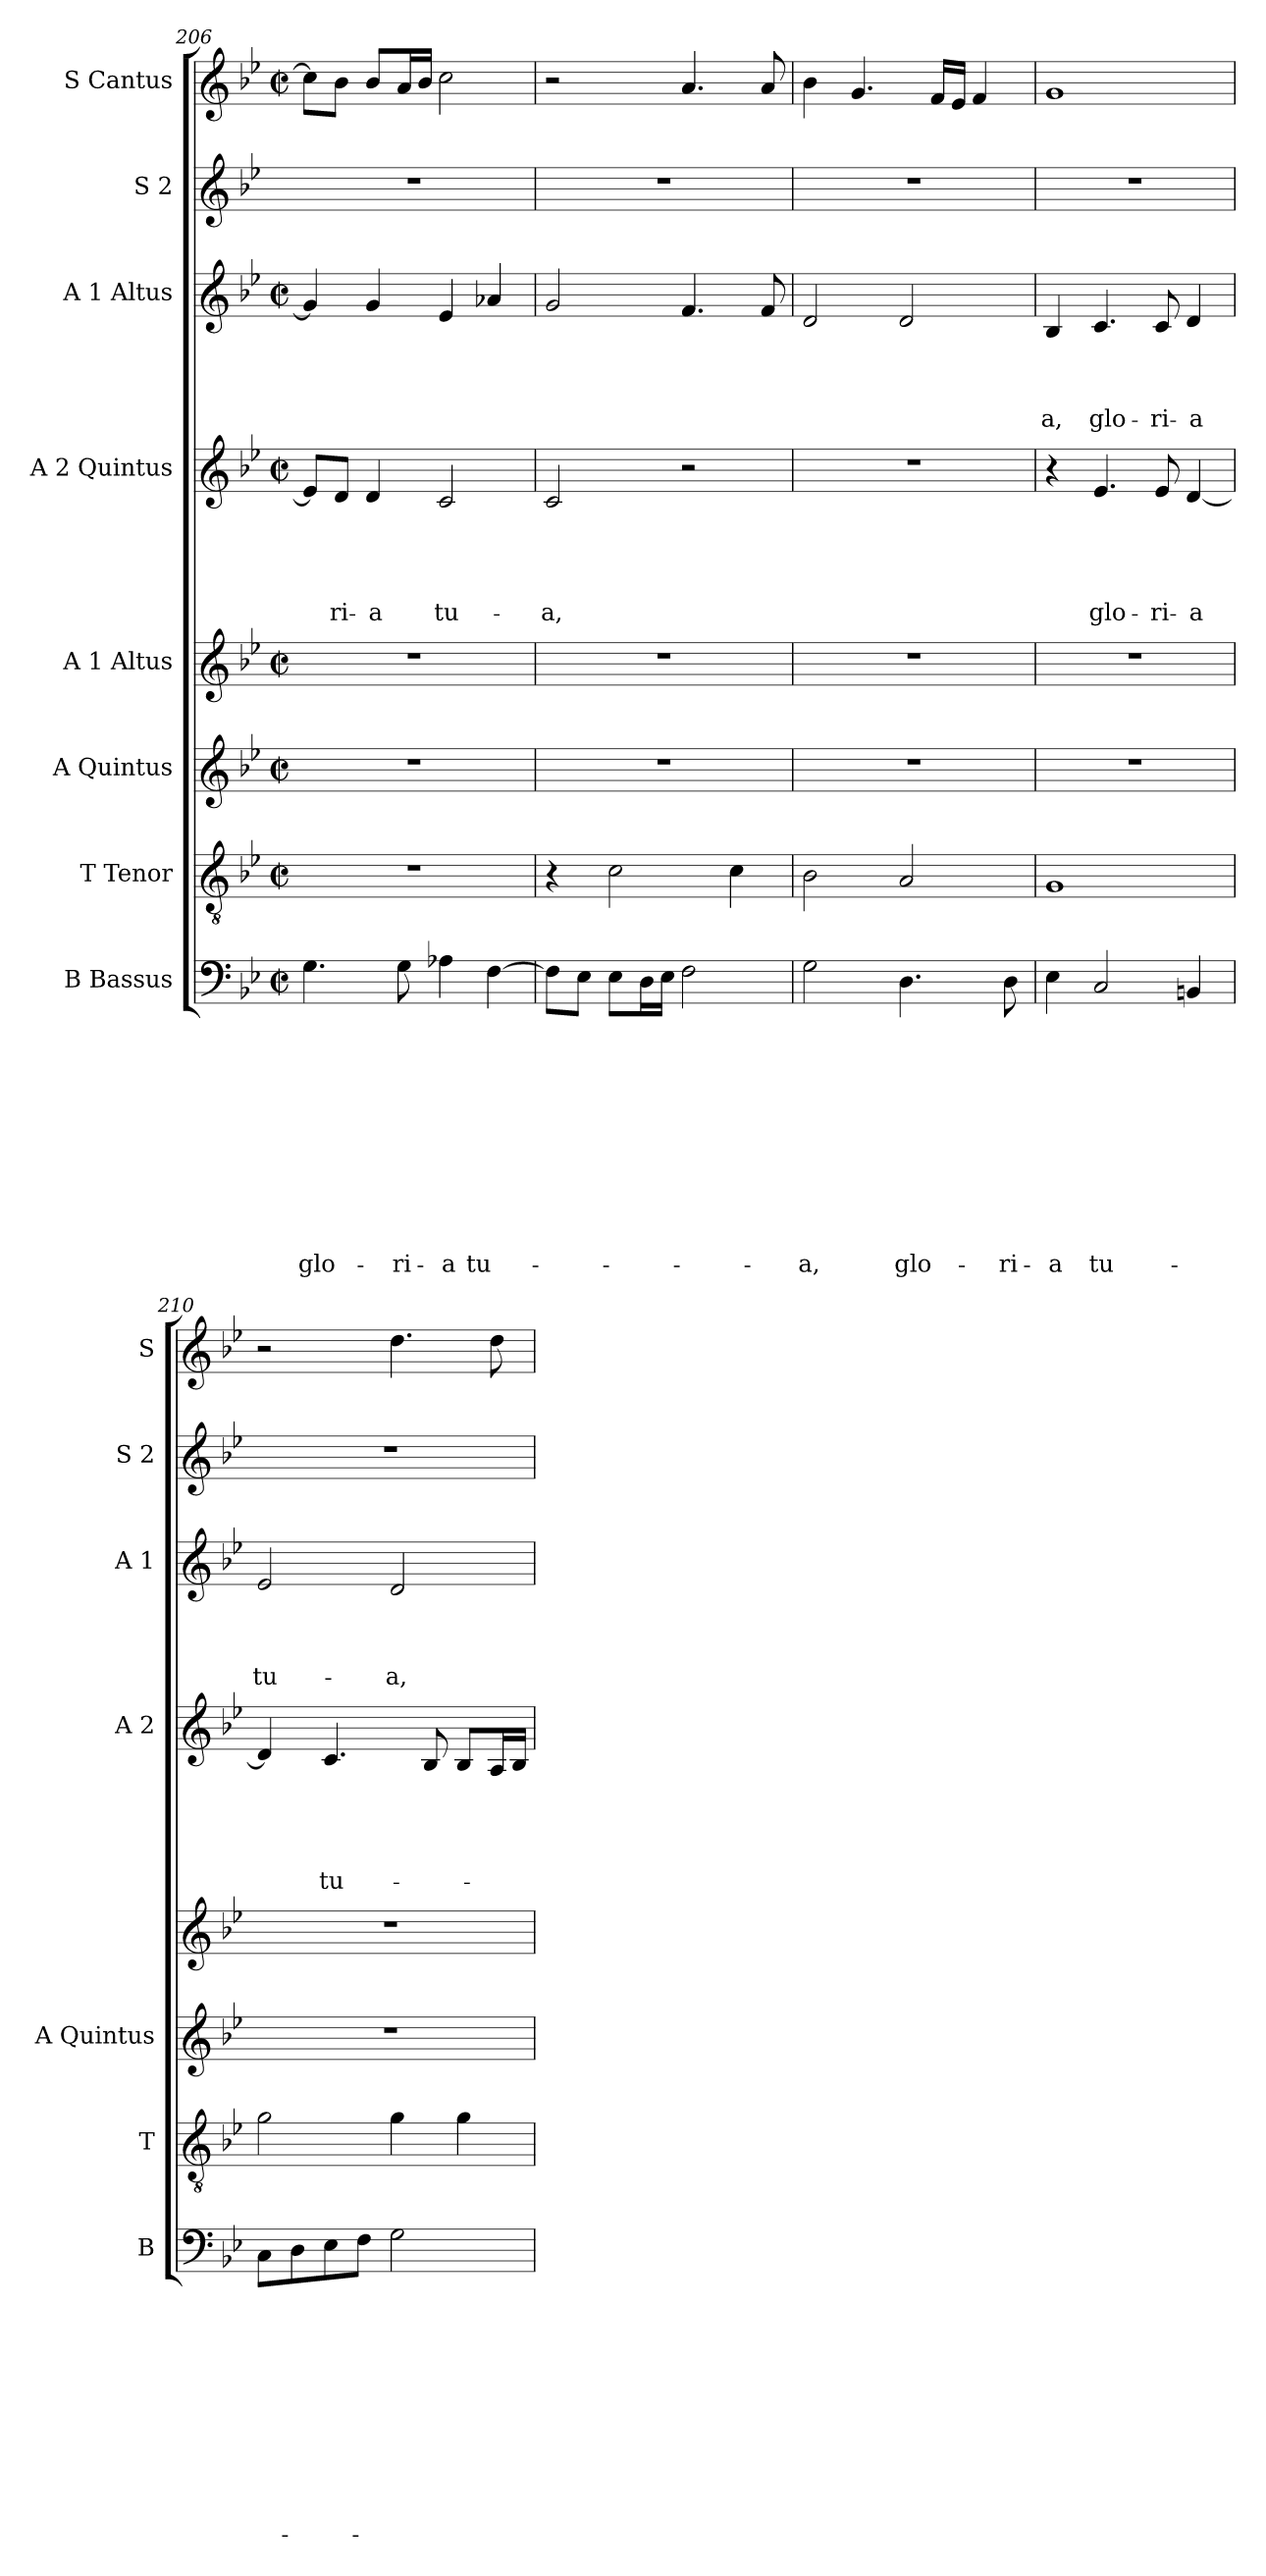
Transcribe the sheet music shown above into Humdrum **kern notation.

**kern	**text	**text	**text	**text	**text	**text	**text	**text	**text	**text	**text	**kern	**kern	**kern	**kern	**text	**text	**text	**text	**text	**kern	**text	**text	**text	**text	**kern	**kern
*part8	*part8	*part8	*part8	*part8	*part8	*part8	*part8	*part8	*part8	*part8	*part8	*part7	*part6	*part5	*part4	*part4	*part4	*part4	*part4	*part4	*part3	*part3	*part3	*part3	*part3	*part2	*part1
*staff8	*staff8	*staff8	*staff8	*staff8	*staff8	*staff8	*staff8	*staff8	*staff8	*staff8	*staff8	*staff7	*staff6	*staff5	*staff4	*staff4	*staff4	*staff4	*staff4	*staff4	*staff3	*staff3	*staff3	*staff3	*staff3	*staff2	*staff1
*I"B Bassus	*	*	*	*	*	*	*	*	*	*	*	*I"T Tenor	*I"A Quintus	*I"A 1 Altus	*I"A 2 Quintus	*	*	*	*	*	*I"A 1 Altus	*	*	*	*	*I"S 2	*I"S Cantus
*I'B	*	*	*	*	*	*	*	*	*	*	*	*I'T	*I'A Quintus	*	*I'A 2	*	*	*	*	*	*I'A 1	*	*	*	*	*I'S 2	*I'S
*clefF4	*	*	*	*	*	*	*	*	*	*	*	*clefGv2	*clefG2	*clefG2	*clefG2	*	*	*	*	*	*clefG2	*	*	*	*	*clefG2	*clefG2
*k[b-e-]	*	*	*	*	*	*	*	*	*	*	*	*k[b-e-]	*k[b-e-]	*k[b-e-]	*k[b-e-]	*	*	*	*	*	*k[b-e-]	*	*	*	*	*k[b-e-]	*k[b-e-]
*B-:	*	*	*	*	*	*	*	*	*	*	*	*B-:	*B-:	*B-:	*B-:	*	*	*	*	*	*B-:	*	*	*	*	*B-:	*B-:
*M2/2	*	*	*	*	*	*	*	*	*	*	*	*M2/2	*M2/2	*M2/2	*M2/2	*	*	*	*	*	*M2/2	*	*	*	*	*	*M2/2
*met(c|)	*	*	*	*	*	*	*	*	*	*	*	*met(c|)	*met(c|)	*met(c|)	*met(c|)	*	*	*	*	*	*met(c|)	*	*	*	*	*	*met(c|)
=206	=206	=206	=206	=206	=206	=206	=206	=206	=206	=206	=206	=206	=206	=206	=206	=206	=206	=206	=206	=206	=206	=206	=206	=206	=206	=206	=206
!	!	!	!	!	!	!	!	!	!	!	!LO:LY:b	!	!	!	!	!	!	!	!	!	!	!	!	!	!	!	!
4.G\	.	.	.	.	.	.	.	.	.	.	glo-	1r	1r	1r	8e-/L]	.	.	.	.	.	4g/]	.	.	.	.	1r	8cc\L]
!	!	!	!	!	!	!	!	!	!	!	!	!	!	!	!	!	!	!	!	!LO:LY:b	!	!	!	!	!	!	!
.	.	.	.	.	.	.	.	.	.	.	.	.	.	.	8d/J	.	.	.	.	-ri-	.	.	.	.	.	.	8b-\J
!	!	!	!	!	!	!	!	!	!	!	!	!	!	!	!	!	!	!	!	!LO:LY:b	!	!	!	!	!	!	!
.	.	.	.	.	.	.	.	.	.	.	.	.	.	.	4d/	.	.	.	.	-a	4g/	.	.	.	.	.	8b-/L
!	!	!	!	!	!	!	!	!	!	!	!LO:LY:b	!	!	!	!	!	!	!	!	!	!	!	!	!	!	!	!
8G\	.	.	.	.	.	.	.	.	.	.	-ri-	.	.	.	.	.	.	.	.	.	.	.	.	.	.	.	16a/L
.	.	.	.	.	.	.	.	.	.	.	.	.	.	.	.	.	.	.	.	.	.	.	.	.	.	.	16b-/JJ
!	!	!	!	!	!	!	!	!	!	!	!LO:LY:b	!	!	!	!	!	!	!	!	!LO:LY:b	!	!	!	!	!	!	!
4A-X\	.	.	.	.	.	.	.	.	.	.	-a	.	.	.	2c/	.	.	.	.	tu-	4e-/	.	.	.	.	.	2cc\
!	!	!	!	!	!	!	!	!	!	!	!LO:LY:b	!	!	!	!	!	!	!	!	!	!	!	!	!	!	!	!
[>4F\	.	.	.	.	.	.	.	.	.	.	tu-	.	.	.	.	.	.	.	.	.	4a-X/	.	.	.	.	.	.
=207	=207	=207	=207	=207	=207	=207	=207	=207	=207	=207	=207	=207	=207	=207	=207	=207	=207	=207	=207	=207	=207	=207	=207	=207	=207	=207	=207
!	!	!	!	!	!	!	!	!	!	!	!	!	!	!	!	!	!	!	!	!LO:LY:b	!	!	!	!	!	!	!
8F\L]	.	.	.	.	.	.	.	.	.	.	.	4r	1r	1r	2c/	.	.	.	.	-a,	2g/	.	.	.	.	1r	2r
8E-\J	.	.	.	.	.	.	.	.	.	.	.	.	.	.	.	.	.	.	.	.	.	.	.	.	.	.	.
8E-\L	.	.	.	.	.	.	.	.	.	.	.	2c\	.	.	.	.	.	.	.	.	.	.	.	.	.	.	.
16D\L	.	.	.	.	.	.	.	.	.	.	.	.	.	.	.	.	.	.	.	.	.	.	.	.	.	.	.
16E-\JJ	.	.	.	.	.	.	.	.	.	.	.	.	.	.	.	.	.	.	.	.	.	.	.	.	.	.	.
2F\	.	.	.	.	.	.	.	.	.	.	.	.	.	.	2r	.	.	.	.	.	4.f/	.	.	.	.	.	4.a/
.	.	.	.	.	.	.	.	.	.	.	.	4c\	.	.	.	.	.	.	.	.	.	.	.	.	.	.	.
.	.	.	.	.	.	.	.	.	.	.	.	.	.	.	.	.	.	.	.	.	8f/	.	.	.	.	.	8a/
=208	=208	=208	=208	=208	=208	=208	=208	=208	=208	=208	=208	=208	=208	=208	=208	=208	=208	=208	=208	=208	=208	=208	=208	=208	=208	=208	=208
!	!	!	!	!	!	!	!	!	!	!	!LO:LY:b	!	!	!	!	!	!	!	!	!	!	!	!	!	!	!	!
2G\	.	.	.	.	.	.	.	.	.	.	-a,	2B-\	1r	1r	1r	.	.	.	.	.	2d/	.	.	.	.	1r	4b-\
.	.	.	.	.	.	.	.	.	.	.	.	.	.	.	.	.	.	.	.	.	.	.	.	.	.	.	4.g/
!	!	!	!	!	!	!	!	!	!	!	!LO:LY:b	!	!	!	!	!	!	!	!	!	!	!	!	!	!	!	!
4.D\	.	.	.	.	.	.	.	.	.	.	glo-	2A/	.	.	.	.	.	.	.	.	2d/	.	.	.	.	.	.
.	.	.	.	.	.	.	.	.	.	.	.	.	.	.	.	.	.	.	.	.	.	.	.	.	.	.	16f/LL
.	.	.	.	.	.	.	.	.	.	.	.	.	.	.	.	.	.	.	.	.	.	.	.	.	.	.	16e-/JJ
.	.	.	.	.	.	.	.	.	.	.	.	.	.	.	.	.	.	.	.	.	.	.	.	.	.	.	4f/
!	!	!	!	!	!	!	!	!	!	!	!LO:LY:b	!	!	!	!	!	!	!	!	!	!	!	!	!	!	!	!
8D\	.	.	.	.	.	.	.	.	.	.	-ri-	.	.	.	.	.	.	.	.	.	.	.	.	.	.	.	.
!!LO:LB:g=z
=209	=209	=209	=209	=209	=209	=209	=209	=209	=209	=209	=209	=209	=209	=209	=209	=209	=209	=209	=209	=209	=209	=209	=209	=209	=209	=209	=209
!	!	!	!	!	!	!	!	!	!	!	!LO:LY:b	!	!	!	!	!	!	!	!	!	!	!	!	!	!LO:LY:b	!	!
4E-\	.	.	.	.	.	.	.	.	.	.	-a	1G	1r	1r	4r	.	.	.	.	.	4B-/	.	.	.	-a,	1r	1g
!	!	!	!	!	!	!	!	!	!	!	!LO:LY:b	!	!	!	!	!	!	!	!	!LO:LY:b	!	!	!	!	!LO:LY:b	!	!
2C/	.	.	.	.	.	.	.	.	.	.	tu-	.	.	.	4.e-/	.	.	.	.	glo-	4.c/	.	.	.	glo-	.	.
!	!	!	!	!	!	!	!	!	!	!	!	!	!	!	!	!	!	!	!	!LO:LY:b	!	!	!	!	!LO:LY:b	!	!
.	.	.	.	.	.	.	.	.	.	.	.	.	.	.	8e-/	.	.	.	.	-ri-	8c/	.	.	.	-ri-	.	.
!	!	!	!	!	!	!	!	!	!	!	!	!	!	!	!	!	!	!	!	!LO:LY:b:rj	!	!	!	!	!LO:LY:b	!	!
4BBn/	.	.	.	.	.	.	.	.	.	.	.	.	.	.	[<4d/	.	.	.	.	-a	4d/	.	.	.	-a	.	.
=210	=210	=210	=210	=210	=210	=210	=210	=210	=210	=210	=210	=210	=210	=210	=210	=210	=210	=210	=210	=210	=210	=210	=210	=210	=210	=210	=210
!	!	!	!	!	!	!	!	!	!	!	!	!	!	!	!	!	!	!	!	!	!	!	!	!	!LO:LY:b	!	!
8C\L	.	.	.	.	.	.	.	.	.	.	.	2g\	1r	1r	4d/]	.	.	.	.	.	2e-/	.	.	.	tu-	1r	2r
8D\	.	.	.	.	.	.	.	.	.	.	.	.	.	.	.	.	.	.	.	.	.	.	.	.	.	.	.
!	!	!	!	!	!	!	!	!	!	!	!	!	!	!	!	!	!	!	!	!LO:LY:b	!	!	!	!	!	!	!
8E-\	.	.	.	.	.	.	.	.	.	.	.	.	.	.	4.c/	.	.	.	.	tu-	.	.	.	.	.	.	.
8F\J	.	.	.	.	.	.	.	.	.	.	.	.	.	.	.	.	.	.	.	.	.	.	.	.	.	.	.
!	!	!	!	!	!	!	!	!	!	!	!	!	!	!	!	!	!	!	!	!	!	!	!	!	!LO:LY:b	!	!
2G\	.	.	.	.	.	.	.	.	.	.	.	4g\	.	.	.	.	.	.	.	.	2d/	.	.	.	-a,-	.	4.dd\
.	.	.	.	.	.	.	.	.	.	.	.	.	.	.	8B-/	.	.	.	.	.	.	.	.	.	.	.	.
.	.	.	.	.	.	.	.	.	.	.	.	4g\	.	.	8B-/L	.	.	.	.	.	.	.	.	.	.	.	.
.	.	.	.	.	.	.	.	.	.	.	.	.	.	.	16A/L	.	.	.	.	.	.	.	.	.	.	.	8dd\
.	.	.	.	.	.	.	.	.	.	.	.	.	.	.	16B-/JJ	.	.	.	.	.	.	.	.	.	.	.	.
=	=	=	=	=	=	=	=	=	=	=	=	=	=	=	=	=	=	=	=	=	=	=	=	=	=	=	=
*-	*-	*-	*-	*-	*-	*-	*-	*-	*-	*-	*-	*-	*-	*-	*-	*-	*-	*-	*-	*-	*-	*-	*-	*-	*-	*-	*-
